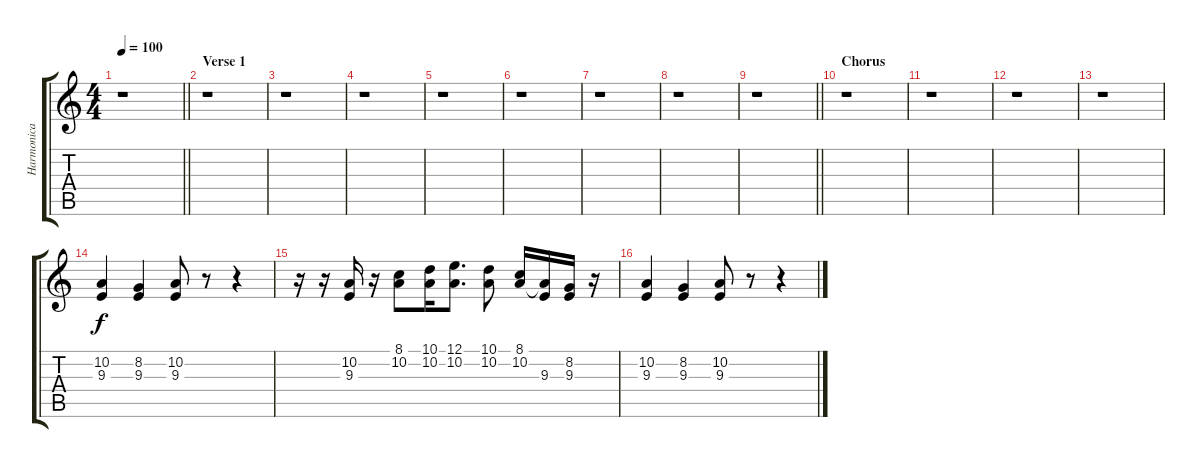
\track ("Harmonica" "Harmonica") {instrument harmonica}
\staff {score tabs}
\tuning (E4 B3 G3 D3 A2 E2) {hide}
\ts (4 4)
\tempo 100
\clef g2
\barLineRight lightlight
\ks c
r.1{dy f} |
\section ("" "Verse 1")
r.1 |
r.1 |
r.1 |
r.1 |
r.1 |
r.1 |
r.1 |
\barLineRight lightlight
r.1 |
\section ("" "Chorus")
r.1 |
r.1 |
r.1 |
r.1 |
(10.2 9.3).4 (8.2 9.3).4 (10.2 9.3).8 r.8 r.4 |
r.16 r.16 (10.2 9.3).16 r.16 (8.1 10.2).8 (10.1 10.2).16 (12.1 10.2).8{d} (10.1 10.2).8 (8.1 10.2).16 (10.2{t} 9.3).16 (8.2 9.3).16 r.16 |
(10.2 9.3).4 (8.2 9.3).4 (10.2 9.3).8 r.8 r.4
